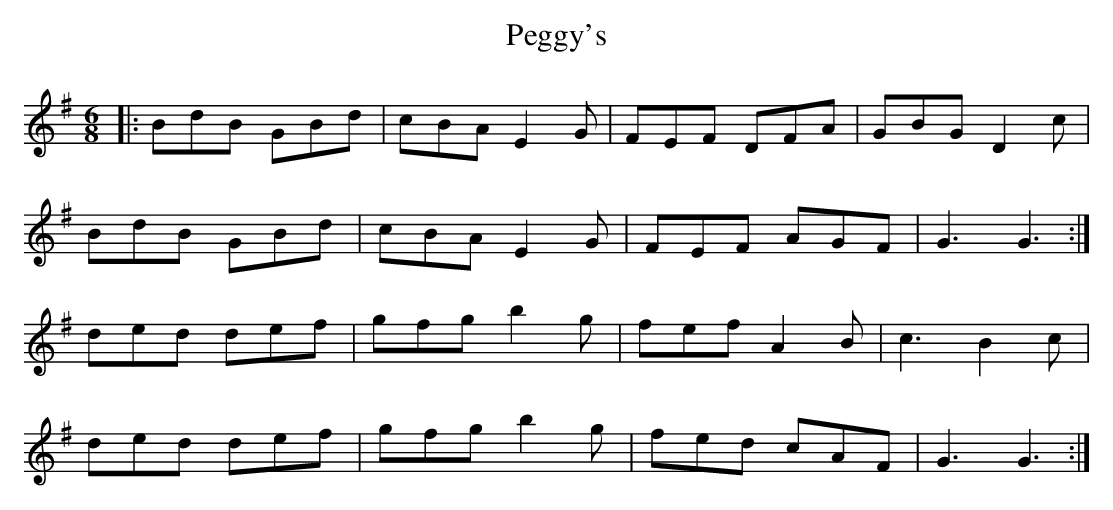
X:1
T: Peggy's
M: 6/8
L: 1/8
K: Gmaj
|:BdB GBd|cBA E2G|FEF DFA|GBG D2c|
BdB GBd|cBA E2G|FEF AGF|G3 G3:|
ded def|gfg b2g|fef A2B|c3 B2c|
ded def|gfg b2g|fed cAF|G3 G3:|
